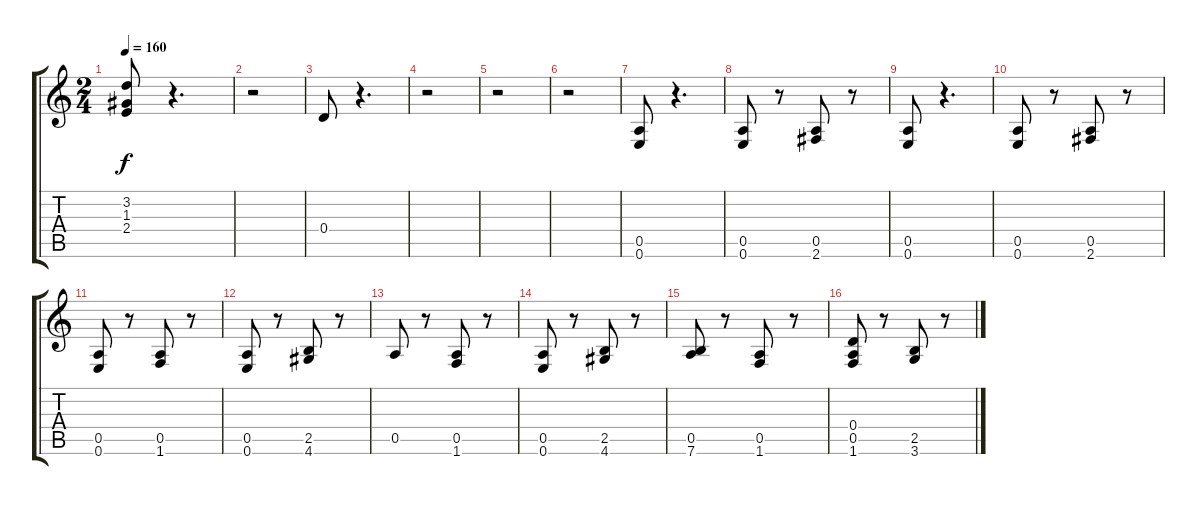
\track "" {instrument distortionguitar}
\staff {score tabs}
\tuning (E4 B3 G3 D3 A2 E2) {hide}
\ts (2 4)
\tempo 160
\clef g2
\ks c
(3.2 1.3 2.4).8{dy f instrument distortionguitar} r.4{d} |
r.2 |
0.4.8 r.4{d} |
r.2 |
r.2 |
r.2 |
(0.5 0.6).8 r.4{d} |
(0.5 0.6).8 r.8 (0.5 2.6).8 r.8 |
(0.5 0.6).8 r.4{d} |
(0.5 0.6).8 r.8 (0.5 2.6).8 r.8 |
(0.5 0.6).8 r.8 (0.5 1.6).8 r.8 |
(0.5 0.6).8 r.8 (2.5 4.6).8 r.8 |
0.5.8 r.8 (0.5 1.6).8 r.8 |
(0.5 0.6).8 r.8 (2.5 4.6).8 r.8 |
(0.5 7.6).8 r.8 (0.5 1.6).8 r.8 |
(0.4 0.5 1.6).8 r.8 (2.5 3.6).8 r.8
